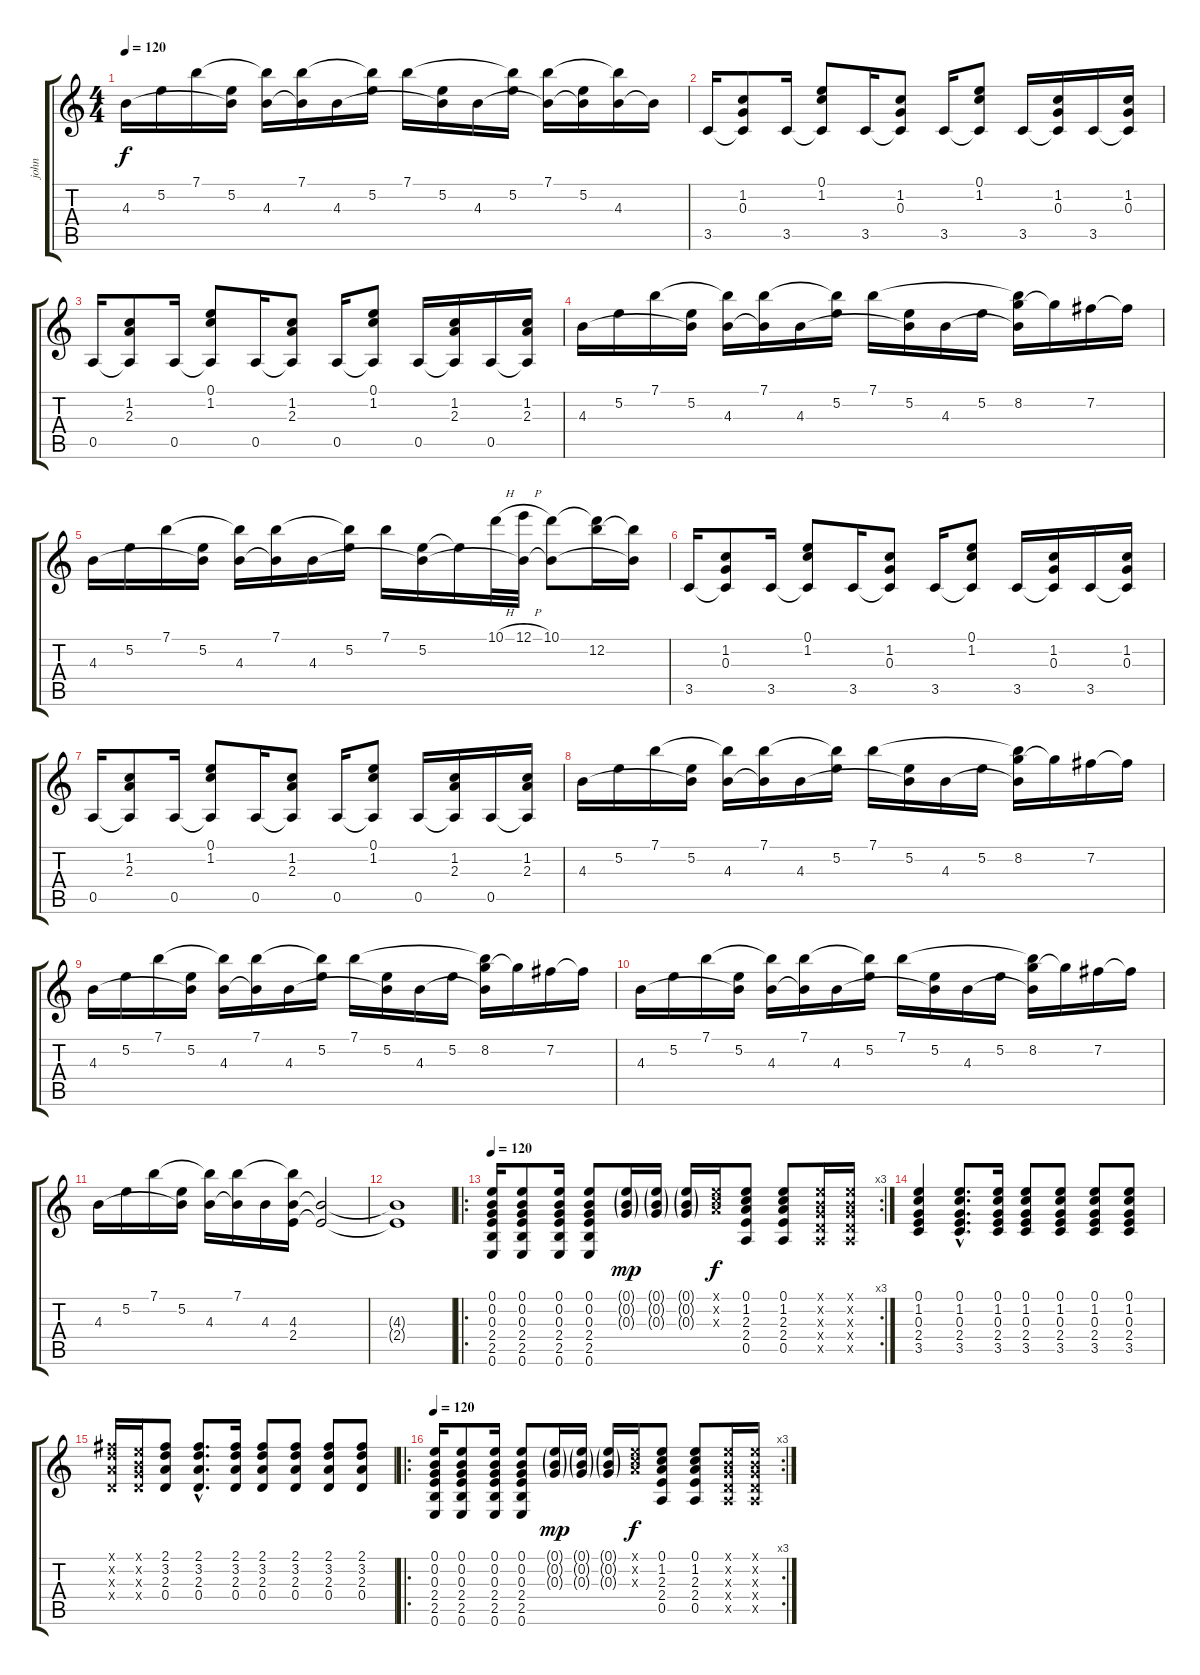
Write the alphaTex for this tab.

\track ("john" "john") {instrument acousticguitarsteel}
\staff {score tabs}
\tuning (E4 B3 G3 D3 A2 E2) {hide}
\ts (4 4)
\tempo 120
\clef g2
\ks c
4.3.16{dy f} 5.2.16 7.1.16 (5.2 4.3{t}).16 (7.1{t} 4.3).16 (7.1 4.3{t}).16 4.3.16 (7.1{t} 5.2).16 7.1.16 (5.2 4.3{t}).16 4.3.16 (7.1{t} 5.2).16 (7.1 4.3{t}).16 (5.2 4.3{t}).16 (7.1{t} 4.3).16 4.3{t}.16 |
3.5.16 (1.2 0.3 3.5{t}).8 3.5.16 (0.1 1.2 3.5{t}).8 3.5.16 (1.2 0.3 3.5{t}).8 3.5.16 (0.1 1.2 3.5{t}).8 3.5.16 (1.2 0.3 3.5{t}).16 3.5.16 (1.2 0.3 3.5{t}).16 |
0.5.16 (1.2 2.3 0.5{t}).8 0.5.16 (0.1 1.2 0.5{t}).8 0.5.16 (1.2 2.3 0.5{t}).8 0.5.16 (0.1 1.2 0.5{t}).8 0.5.16 (1.2 2.3 0.5{t}).16 0.5.16 (1.2 2.3 0.5{t}).16 |
4.3.16 5.2.16 7.1.16 (5.2 4.3{t}).16 (7.1{t} 4.3).16 (7.1 4.3{t}).16 4.3.16 (7.1{t} 5.2).16 7.1.16 (5.2 4.3{t}).16 4.3.16 5.2.16 (7.1{t} 8.2 4.3{t}).16 8.2{t}.16 7.2.16 7.2{t}.16 |
4.3.16 5.2.16 7.1.16 (5.2 4.3{t}).16 (7.1{t} 4.3).16 (7.1 4.3{t}).16 4.3.16 (7.1{t} 5.2).16 7.1.16 (5.2 4.3{t}).16 5.2{t}.16 10.1{h}.32 (12.1{h} 4.3{t}).32 (10.1 4.3{t}).8 (10.1{t} 12.2).16 (12.2{t} 4.3{t}).16 |
3.5.16 (1.2 0.3 3.5{t}).8 3.5.16 (0.1 1.2 3.5{t}).8 3.5.16 (1.2 0.3 3.5{t}).8 3.5.16 (0.1 1.2 3.5{t}).8 3.5.16 (1.2 0.3 3.5{t}).16 3.5.16 (1.2 0.3 3.5{t}).16 |
0.5.16 (1.2 2.3 0.5{t}).8 0.5.16 (0.1 1.2 0.5{t}).8 0.5.16 (1.2 2.3 0.5{t}).8 0.5.16 (0.1 1.2 0.5{t}).8 0.5.16 (1.2 2.3 0.5{t}).16 0.5.16 (1.2 2.3 0.5{t}).16 |
4.3.16 5.2.16 7.1.16 (5.2 4.3{t}).16 (7.1{t} 4.3).16 (7.1 4.3{t}).16 4.3.16 (7.1{t} 5.2).16 7.1.16 (5.2 4.3{t}).16 4.3.16 5.2.16 (7.1{t} 8.2 4.3{t}).16 8.2{t}.16 7.2.16 7.2{t}.16 |
4.3.16 5.2.16 7.1.16 (5.2 4.3{t}).16 (7.1{t} 4.3).16 (7.1 4.3{t}).16 4.3.16 (7.1{t} 5.2).16 7.1.16 (5.2 4.3{t}).16 4.3.16 5.2.16 (7.1{t} 8.2 4.3{t}).16 8.2{t}.16 7.2.16 7.2{t}.16 |
4.3.16 5.2.16 7.1.16 (5.2 4.3{t}).16 (7.1{t} 4.3).16 (7.1 4.3{t}).16 4.3.16 (7.1{t} 5.2).16 7.1.16 (5.2 4.3{t}).16 4.3.16 5.2.16 (7.1{t} 8.2 4.3{t}).16 8.2{t}.16 7.2.16 7.2{t}.16 |
4.3.16 5.2.16 7.1.16 (5.2 4.3{t}).16 (7.1{t} 4.3).16 (7.1 4.3{t}).16 4.3.16 (7.1{t} 4.3 2.4).16 (4.3{t} 2.4{t}).2 |
(4.3{t} 2.4{t}).1 |
\ro
\rc 3
\tempo 120
(0.1 0.2 0.3 2.4 2.5 0.6).16 (0.1 0.2 0.3 2.4 2.5 0.6).8 (0.1 0.2 0.3 2.4 2.5 0.6).16 (0.1 0.2 0.3 2.4 2.5 0.6).8 (0.1{g} 0.2{g} 0.3{g}).16{dy mp} (0.1{g} 0.2{g} 0.3{g}).16 (0.1{g} 0.2{g} 0.3{g}).16 (0.1{x} 1.2{x} 2.3{x}).16{dy f} (0.1 1.2 2.3 2.4 0.5).8 (0.1 1.2 2.3 2.4 0.5).8 (0.1{x} 0.2{x} 0.3{x} 0.4{x} 0.5{x}).16 (0.1{x} 0.2{x} 0.3{x} 0.4{x} 0.5{x}).16 |
(0.1 1.2 0.3 2.4 3.5).4 (0.1{hac} 1.2{hac} 0.3{hac} 2.4{hac} 3.5{hac}).8{d} (0.1 1.2 0.3 2.4 3.5).16 (0.1 1.2 0.3 2.4 3.5).8 (0.1 1.2 0.3 2.4 3.5).8 (0.1 1.2 0.3 2.4 3.5).8 (0.1 1.2 0.3 2.4 3.5).8 |
(2.1{x} 3.2{x} 2.3{x} 0.4{x}).16 (0.1{x} 0.2{x} 0.3{x} 0.4{x}).16 (2.1 3.2 2.3 0.4).8 (2.1{hac} 3.2{hac} 2.3{hac} 0.4{hac}).8{d} (2.1 3.2 2.3 0.4).16 (2.1 3.2 2.3 0.4).8 (2.1 3.2 2.3 0.4).8 (2.1 3.2 2.3 0.4).8 (2.1 3.2 2.3 0.4).8 |
\ro
\rc 3
\tempo 120
(0.1 0.2 0.3 2.4 2.5 0.6).16 (0.1 0.2 0.3 2.4 2.5 0.6).8 (0.1 0.2 0.3 2.4 2.5 0.6).16 (0.1 0.2 0.3 2.4 2.5 0.6).8 (0.1{g} 0.2{g} 0.3{g}).16{dy mp} (0.1{g} 0.2{g} 0.3{g}).16 (0.1{g} 0.2{g} 0.3{g}).16 (0.1{x} 1.2{x} 2.3{x}).16{dy f} (0.1 1.2 2.3 2.4 0.5).8 (0.1 1.2 2.3 2.4 0.5).8 (0.1{x} 0.2{x} 0.3{x} 0.4{x} 0.5{x}).16 (0.1{x} 0.2{x} 0.3{x} 0.4{x} 0.5{x}).16
